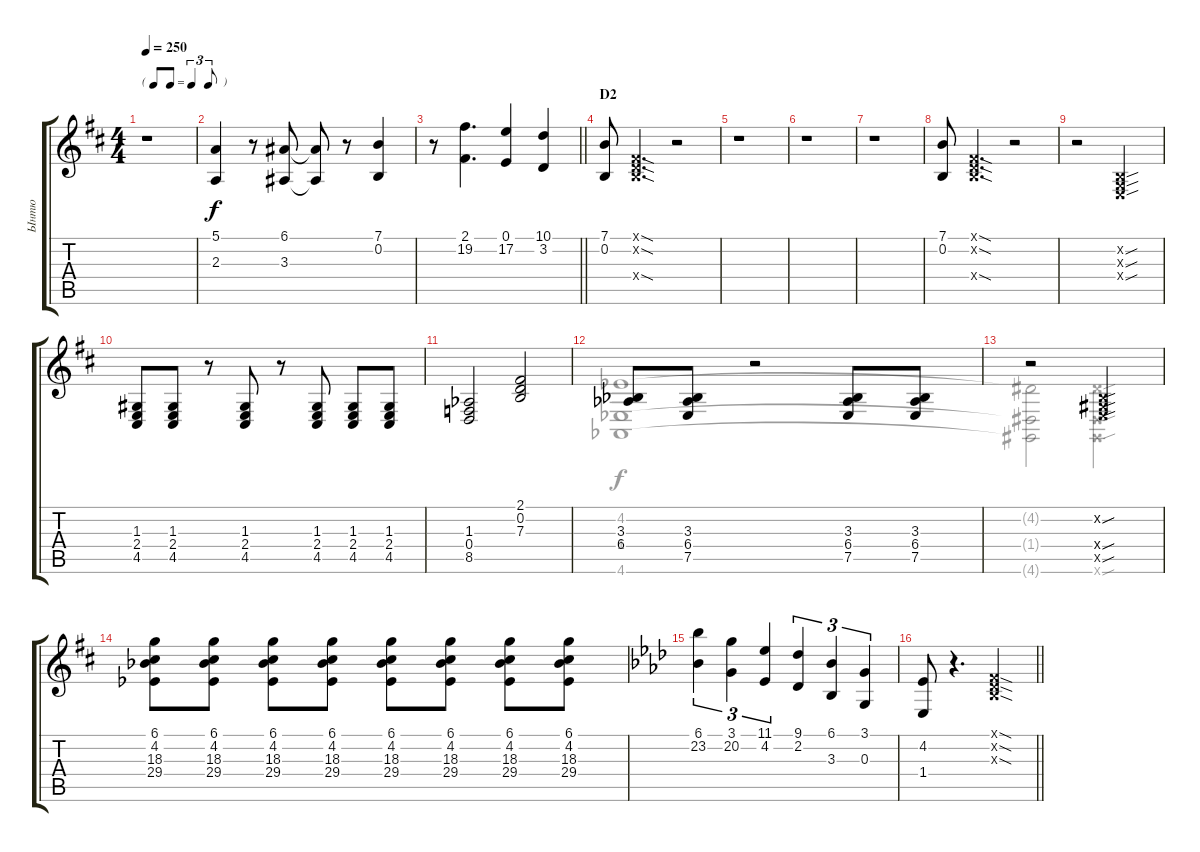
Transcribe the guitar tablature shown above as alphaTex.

\track ("Ынтю" "Ынтю") {instrument drawbarorgan}
\staff {score tabs}
\tuning (E4 B3 G3 D3 A2 E2) {hide}
\voice
\ts (4 4)
\tf triplet8th
\tempo 250
\clef g2
\ks d
r.1{dy f} |
(5.1 2.3).4 r.8 (6.1 3.3).8 (6.1{t} 3.3{t}).8 r.8 (7.1 0.2).4 |
\barLineRight lightlight
r.8 (2.1 19.2).4{d} (0.1 17.2).4 (10.1 3.2).4 |
\section ("" "D2")
(7.1 0.2).8 (2.1{sod x} 0.2{sod x} 12.4{sod x}).4{d} r.2 |
r.1 |
r.1 |
r.1 |
(7.1 0.2).8 (2.1{sod x} 0.2{sod x} 12.4{sod x}).4{d} r.2 |
r.2 (0.2{sou x} 0.3{sou x} 2.4{sou x}).2 |
(1.3 2.4 4.5).8 (1.3 2.4 4.5).8 r.8 (1.3 2.4 4.5).8 r.8 (1.3 2.4 4.5).8 (1.3 2.4 4.5).8 (1.3 2.4 4.5).8 |
(1.3{acc b} 0.4 8.5).2 (2.1 0.2 7.3).2 |
(3.3{acc b} 6.4{acc b}).8 (3.3{acc b} 6.4{acc b} 7.5).8 r.2 (3.3{acc b} 6.4{acc b} 7.5).8 (3.3{acc b} 6.4{acc b} 7.5).8 |
r.2 (0.2{sou x} 6.4{sou x} 7.5{sou x}).2 |
(6.1{acc b} 4.2{acc b} 18.3 29.4).8 (6.1{acc b} 4.2{acc b} 18.3 29.4).8 (6.1{acc b} 4.2{acc b} 18.3 29.4).8 (6.1{acc b} 4.2{acc b} 18.3 29.4).8 (6.1{acc b} 4.2{acc b} 18.3 29.4).8 (6.1{acc b} 4.2{acc b} 18.3 29.4).8 (6.1{acc b} 4.2{acc b} 18.3 29.4).8 (6.1{acc b} 4.2{acc b} 18.3 29.4).8 |
\ks ab
(6.1 23.2).4{tu (3 2)} (3.1 20.2).4{tu (3 2)} (11.1 4.2).4{tu (3 2)} (9.1 2.2).4{tu (3 2)} (6.1 3.3).4{tu (3 2)} (3.1 0.3).4{tu (3 2)} |
\barLineRight lightlight
(4.2 1.4).8 r.4{d} (1.1{sod x} 2.2{sod x} 3.3{sod x}).2
\voice
\clef g2
\ottava regular
\simile none
\ks d
|
|
\barLineRight lightlight
|
|
|
|
|
|
|
|
|
(4.2{acc b} 1.4{acc b} 4.6{acc b}).1 |
(4.2{t} 1.4{t} 4.6{t}).2 (4.2{sou x} 1.4{sou x} 4.6{sou x}).2 |
|
\ks ab
|
\barLineRight lightlight
